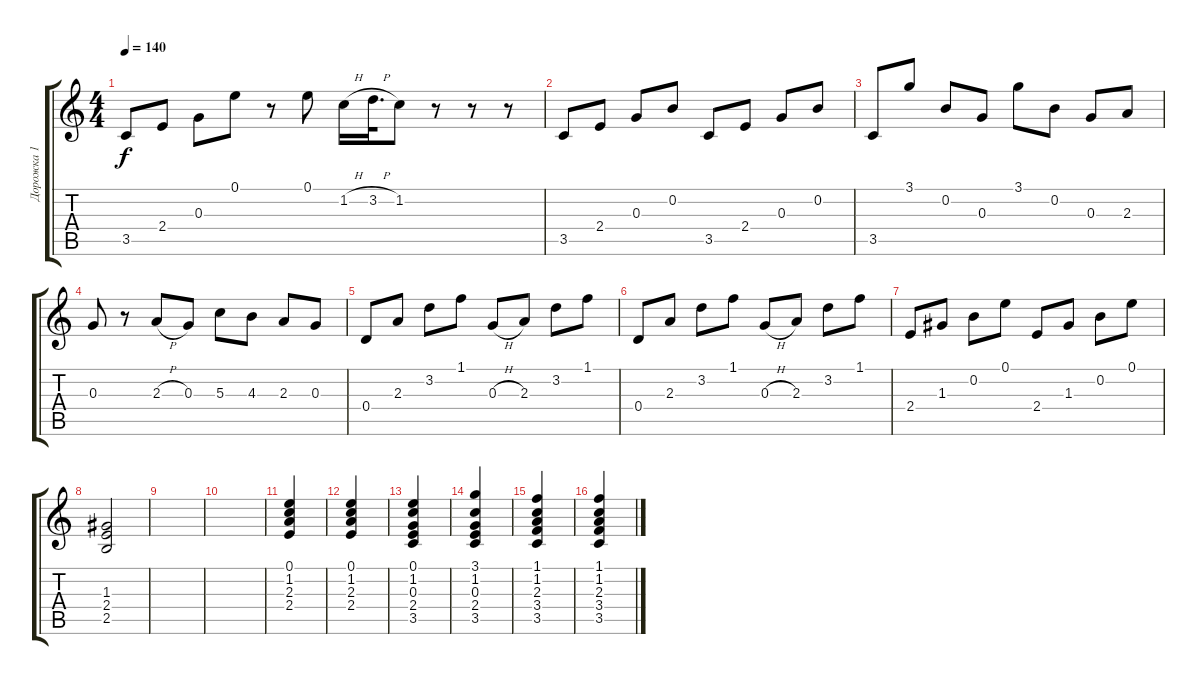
\track ("Дорожка 1" "Дорожка 1") {instrument acousticguitarsteel}
\staff {score tabs}
\tuning (E4 B3 G3 D3 A2 E2) {hide}
\ts (4 4)
\tempo 140
\clef g2
\ks c
3.5.8{dy f} 2.4.8 0.3.8 0.1.8 r.8 0.1.8 1.2{h}.16 3.2{h}.32{d} 1.2.8 r.8 r.8 r.8 |
3.5.8 2.4.8 0.3.8 0.2.8 3.5.8 2.4.8 0.3.8 0.2.8 |
3.5.8 3.1.8 0.2.8 0.3.8 3.1.8 0.2.8 0.3.8 2.3.8 |
0.3.8 r.8 2.3{h}.8 0.3.8 5.3.8 4.3.8 2.3.8 0.3.8 |
0.4.8 2.3.8 3.2.8 1.1.8 0.3{h}.8 2.3.8 3.2.8 1.1.8 |
0.4.8 2.3.8 3.2.8 1.1.8 0.3{h}.8 2.3.8 3.2.8 1.1.8 |
2.4.8 1.3.8 0.2.8 0.1.8 2.4.8 1.3.8 0.2.8 0.1.8 |
(1.3 2.4 2.5).2 |
|
|
(0.1 1.2 2.3 2.4).4 |
(0.1 1.2 2.3 2.4).4 |
(0.1 1.2 0.3 2.4 3.5).4 |
(3.1 1.2 0.3 2.4 3.5).4 |
(1.1 1.2 2.3 3.4 3.5).4 |
(1.1 1.2 2.3 3.4 3.5).4
